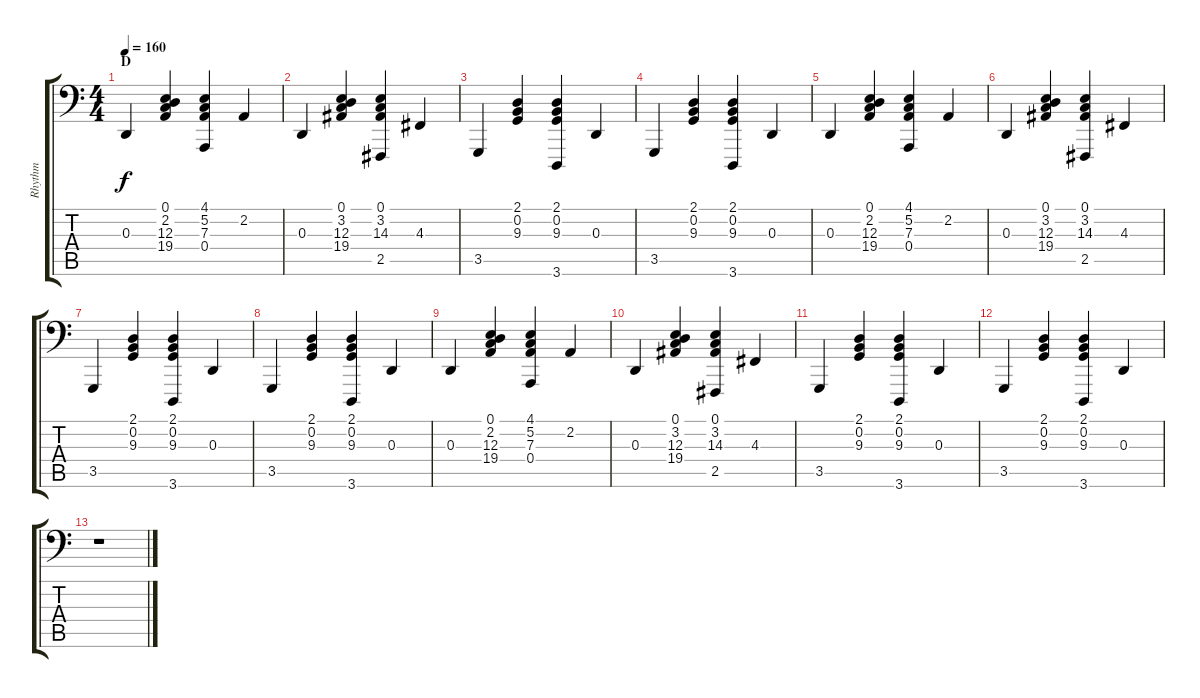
\track ("Rhythm" "Rhythm") {instrument pizzicatostrings}
\staff {score tabs}
\tuning (C3 G2 D2 A1 E1 B0) {hide}
\ts (4 4)
\section ("" "D")
\tempo 160
\clef f4
\ks c
0.3.4{dy f} (0.1 2.2 12.3 19.4).4 (4.1 5.2 7.3 0.4).4 2.2.4 |
0.3.4 (0.1 3.2 12.3 19.4).4 (0.1 3.2 14.3 2.5).4 4.3.4 |
3.5.4 (2.1 0.2 9.3).4 (2.1 0.2 9.3 3.6).4 0.3.4 |
3.5.4 (2.1 0.2 9.3).4 (2.1 0.2 9.3 3.6).4 0.3.4 |
0.3.4 (0.1 2.2 12.3 19.4).4 (4.1 5.2 7.3 0.4).4 2.2.4 |
0.3.4 (0.1 3.2 12.3 19.4).4 (0.1 3.2 14.3 2.5).4 4.3.4 |
3.5.4 (2.1 0.2 9.3).4 (2.1 0.2 9.3 3.6).4 0.3.4 |
3.5.4 (2.1 0.2 9.3).4 (2.1 0.2 9.3 3.6).4 0.3.4 |
0.3.4 (0.1 2.2 12.3 19.4).4 (4.1 5.2 7.3 0.4).4 2.2.4 |
0.3.4 (0.1 3.2 12.3 19.4).4 (0.1 3.2 14.3 2.5).4 4.3.4 |
3.5.4 (2.1 0.2 9.3).4 (2.1 0.2 9.3 3.6).4 0.3.4 |
3.5.4 (2.1 0.2 9.3).4 (2.1 0.2 9.3 3.6).4 0.3.4 |
r.1
